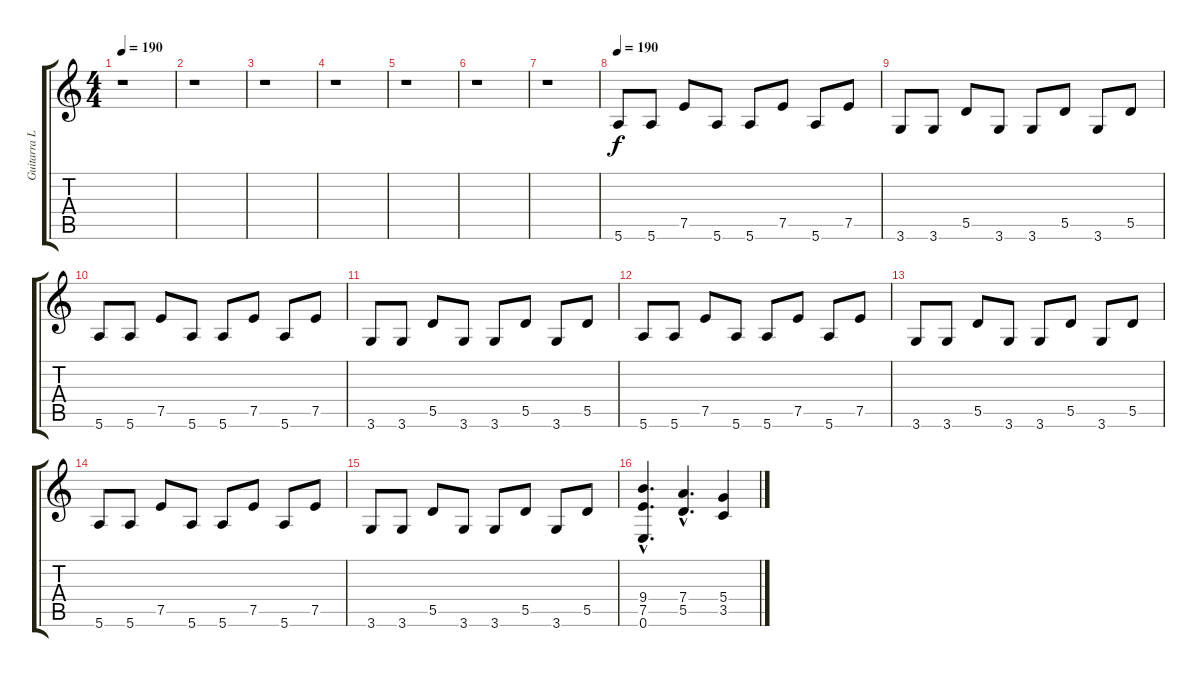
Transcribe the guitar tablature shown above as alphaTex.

\track ("Guitarra Líder" "Guitarra L") {instrument distortionguitar}
\staff {score tabs}
\tuning (E4 B3 G3 D3 A2 E2) {hide}
\ts (4 4)
\tempo 190
\clef g2
\ks c
r.1{dy f} |
r.1 |
r.1 |
r.1 |
r.1 |
r.1 |
r.1 |
\tempo 190
5.6.8 5.6.8 7.5.8 5.6.8 5.6.8 7.5.8 5.6.8 7.5.8 |
3.6.8 3.6.8 5.5.8 3.6.8 3.6.8 5.5.8 3.6.8 5.5.8 |
5.6.8 5.6.8 7.5.8 5.6.8 5.6.8 7.5.8 5.6.8 7.5.8 |
3.6.8 3.6.8 5.5.8 3.6.8 3.6.8 5.5.8 3.6.8 5.5.8 |
5.6.8 5.6.8 7.5.8 5.6.8 5.6.8 7.5.8 5.6.8 7.5.8 |
3.6.8 3.6.8 5.5.8 3.6.8 3.6.8 5.5.8 3.6.8 5.5.8 |
5.6.8 5.6.8 7.5.8 5.6.8 5.6.8 7.5.8 5.6.8 7.5.8 |
3.6.8 3.6.8 5.5.8 3.6.8 3.6.8 5.5.8 3.6.8 5.5.8 |
(9.4{hac} 7.5{hac} 0.6{hac}).4{d} (7.4{hac} 5.5{hac}).4{d} (5.4 3.5).4
